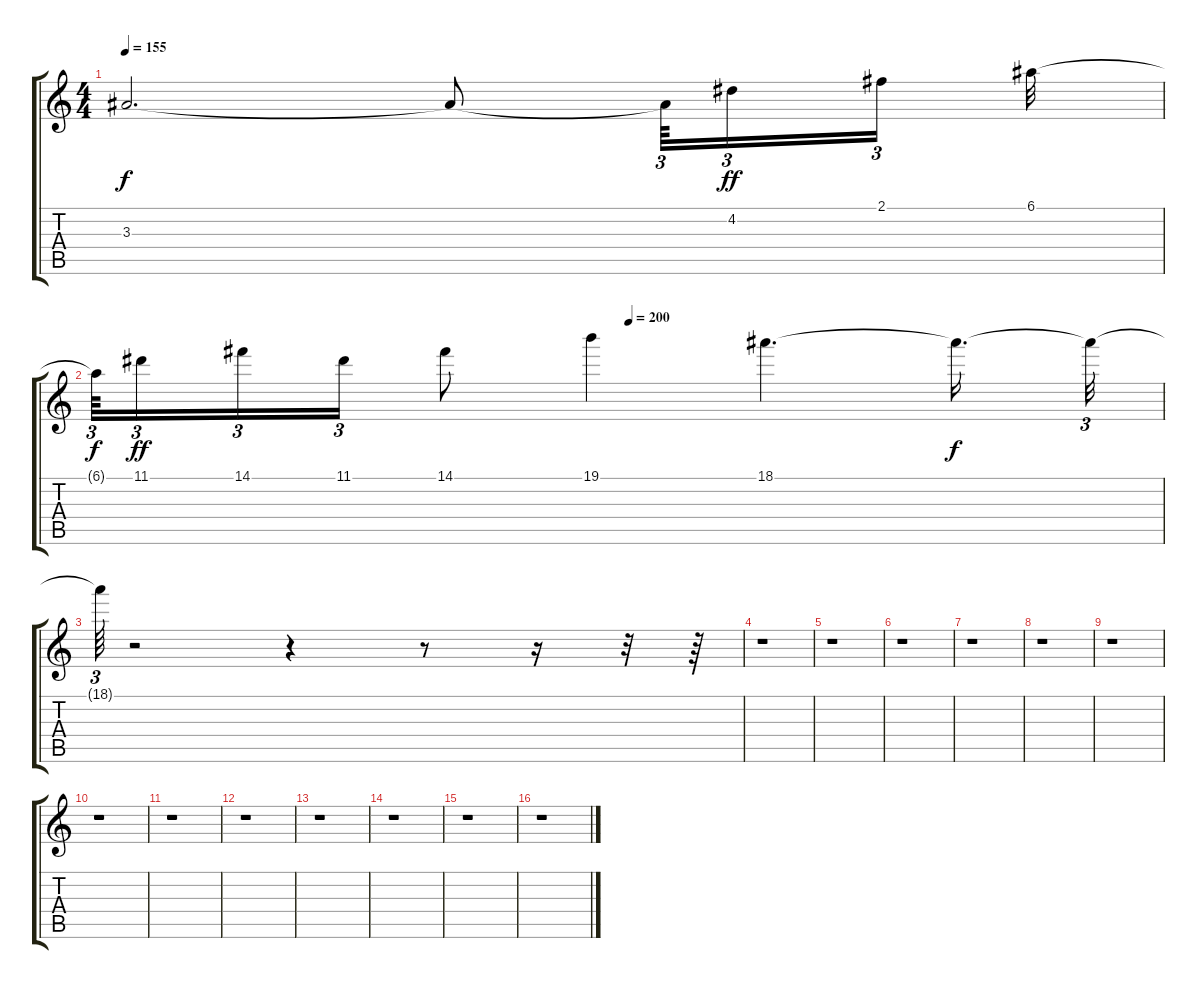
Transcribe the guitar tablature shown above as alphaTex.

\track "" {instrument distortionguitar}
\staff {score tabs}
\tuning (E4 B3 G3 D3 A2 E2) {hide}
\ts (4 4)
\tempo 155
\clef g2
\ks c
3.3{t}.2{d dy f} 3.3{t}.8 3.3{t}.64{tu (3 2)} 4.2.16{tu (3 2) dy ff} 2.1.16{tu (3 2) beam splitsecondary} 6.1.32 |
\tempo (200 0.5)
6.1{t}.64{tu (3 2) dy f} 11.1.16{tu (3 2) dy ff} 14.1.16{tu (3 2)} 11.1.16{tu (3 2)} 14.1.8 19.1.4 18.1.4{d} 18.1{t}.16{d dy f} 18.1{t}.32{tu (3 2)} |
18.1{t}.64{tu (3 2)} r.2 r.4 r.8 r.16 r.32 r.64 |
r.1 |
r.1 |
r.1 |
r.1 |
r.1 |
r.1 |
r.1 |
r.1 |
r.1 |
r.1 |
r.1 |
r.1 |
r.1
